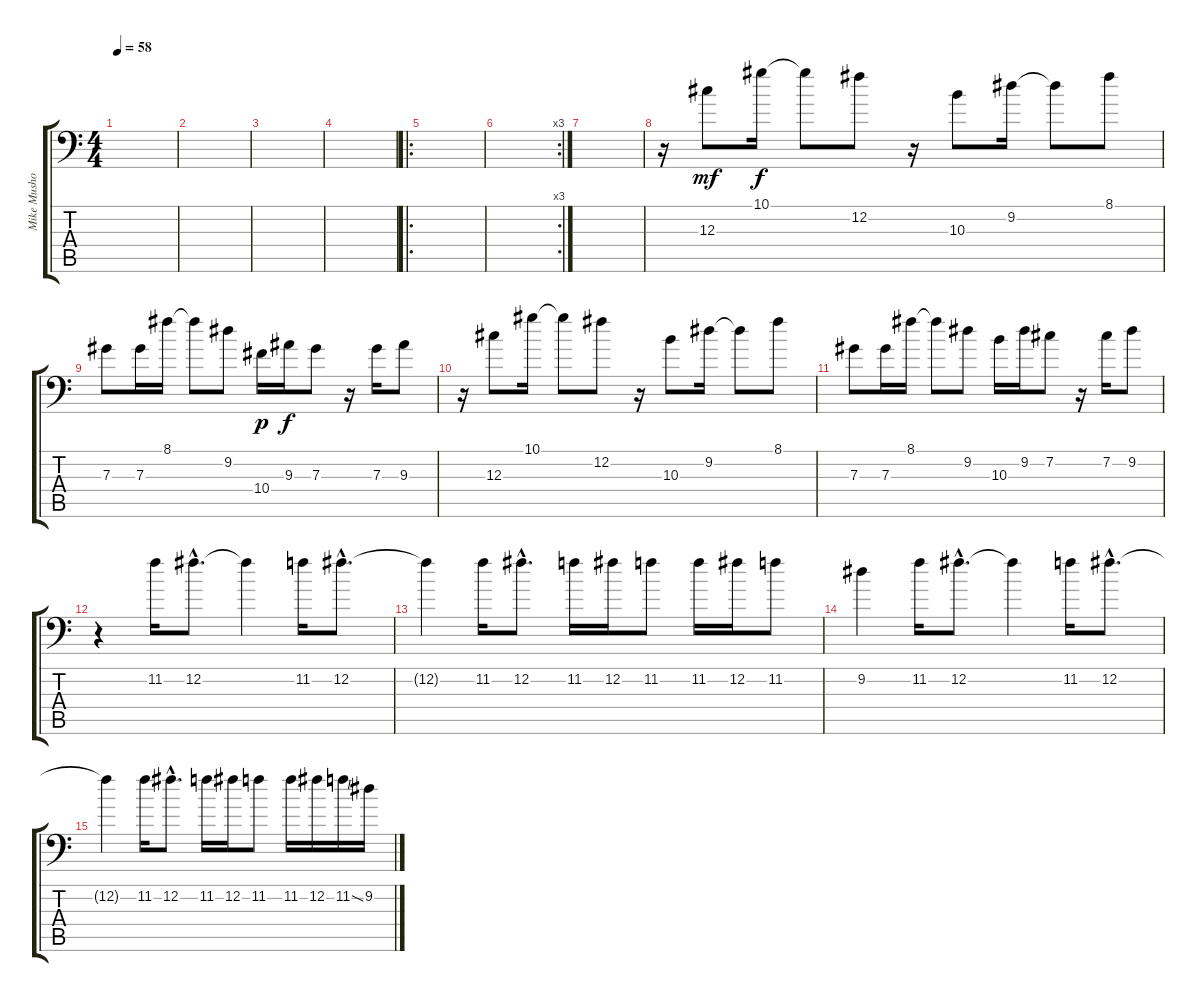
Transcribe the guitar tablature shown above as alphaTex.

\track ("Mike Mushok (Fill in)" "Mike Musho") {instrument electricguitarjazz}
\staff {score tabs}
\tuning (Bb3 Gb3 Db3 Ab2 Db2 Ab1) {hide}
\ts (4 4)
\tempo 58
\clef f4
\ks c
|
|
|
|
\ro
|
\rc 3
|
|
r.16 12.3.8{dy mf} 10.1.16{dy f} 10.1{t}.8 12.2.8 r.16 10.3.8 9.2.16 9.2{t}.8 8.1.8 |
7.3.8 7.3.16 8.1.16 8.1{t}.8 9.2.8 10.4.16{dy p} 9.3.16{dy f} 7.3.8 r.16 7.3.16 9.3.8 |
r.16 12.3.8 10.1.16 10.1{t}.8 12.2.8 r.16 10.3.8 9.2.16 9.2{t}.8 8.1.8 |
7.3.8 7.3.16 8.1.16 8.1{t}.8 9.2.8 10.3.16 9.2.16 7.2.8 r.16 7.2.16 9.2.8 |
r.4 11.2.16 12.2{hac}.8{d} 12.2{t}.4 11.2.16 12.2{hac}.8{d} |
12.2{t}.4 11.2.16 12.2{hac}.8{d} 11.2.16 12.2.16 11.2.8 11.2.16 12.2.16 11.2.8 |
9.2.4 11.2.16 12.2{hac}.8{d} 12.2{t}.4 11.2.16 12.2{hac}.8{d} |
12.2{t}.4 11.2.16 12.2{hac}.8{d} 11.2.16 12.2.16 11.2.8 11.2.16 12.2.16 11.2{ss}.16 9.2.16
